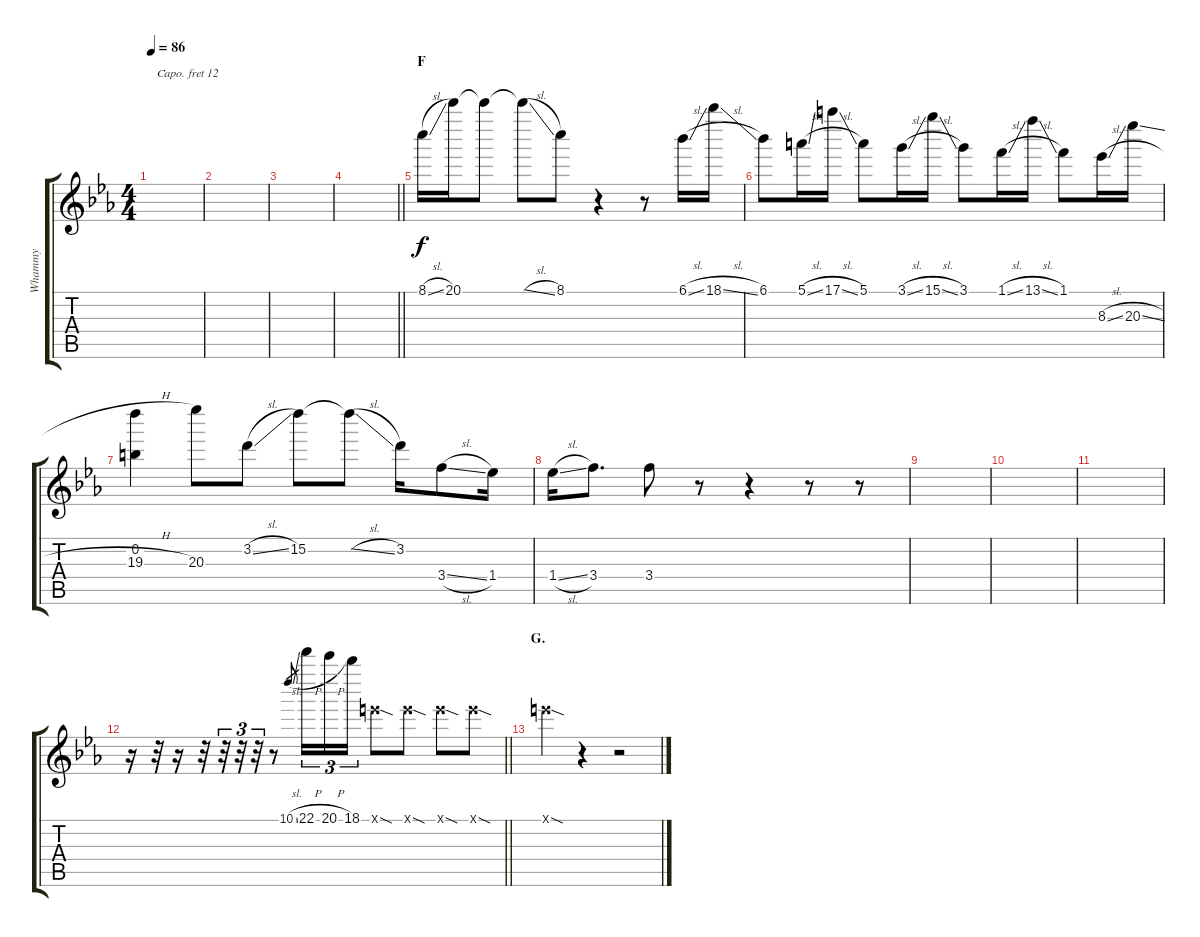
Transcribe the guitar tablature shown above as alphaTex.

\track ("Whammy" "Whammy") {instrument distortionguitar}
\staff {score tabs}
\capo 12
\tuning (E4 B3 G3 D3 A2 E2) {hide}
\ts (4 4)
\tempo 86
\clef g2
\ks eb
|
|
|
\barLineRight lightlight
|
\section ("" "F")
8.1{sl}.16 20.1.16{volume 13} 20.1{t}.8 20.1{sl t}.8 8.1.8 r.4 r.8 6.1{sl}.16 18.1{sl}.16 |
6.1.8 5.1{sl}.16 17.1{sl}.16 5.1.8 3.1{sl}.16 15.1{sl}.16 3.1.8 1.1{sl}.16 13.1{sl}.16 1.1.8 8.3{sl}.16 20.3{sl}.16 |
(0.2 19.3{h}).4 20.3.8 3.2{sl}.8 15.2.8 15.2{sl t}.8 3.2.16 3.4{sl}.8 1.4.16 |
1.4{sl}.16 3.4.8{d} 3.4.8 r.8{volume 0} r.4 r.8 r.8 |
|
|
|
\barLineRight lightlight
r.16 r.32 r.16 r.32 r.32{tu (3 2)} r.32{tu (3 2)} r.32{tu (3 2)} r.8{volume 13} 10.1{sl}.8{gr} 22.1{h}.16{tu (3 2)} 20.1{h}.16{tu (3 2)} 18.1.16{tu (3 2)} 0.1{sod x}.8{volume 0} 0.1{sod x}.8 0.1{sod x}.8 0.1{sod x}.8 |
\section ("" "G.")
0.1{sod x}.4 r.4 r.2
